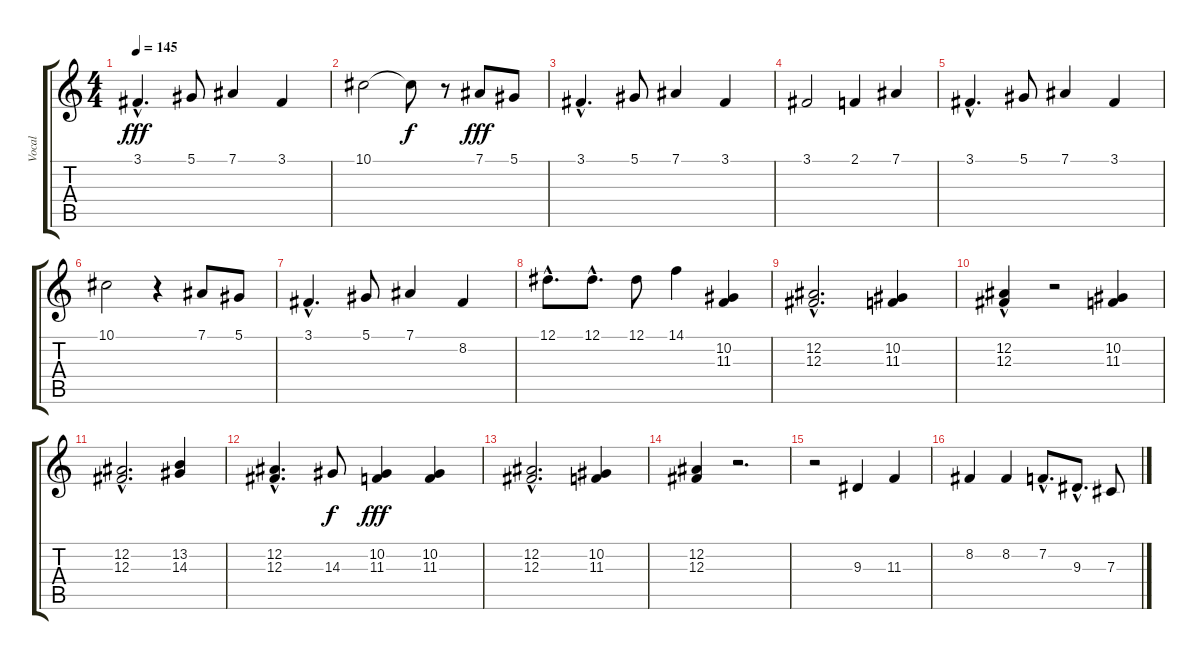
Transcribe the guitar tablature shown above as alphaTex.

\track ("Vocal" "Vocal") {instrument flute}
\staff {score tabs}
\tuning (Eb4 Bb3 Gb3 Db3 Ab2 Eb2) {hide}
\ts (4 4)
\tempo 145
\clef g2
\ks c
3.1{hac}.4{d dy fff} 5.1.8 7.1.4 3.1.4 |
10.1.2 10.1{t}.8{dy f} r.8 7.1.8{dy fff} 5.1.8 |
3.1{hac}.4{d} 5.1.8 7.1.4 3.1.4 |
3.1.2 2.1.4 7.1.4 |
3.1{hac}.4{d} 5.1.8 7.1.4 3.1.4 |
10.1.2 r.4 7.1.8 5.1.8 |
3.1{hac}.4{d} 5.1.8 7.1.4 8.2.4 |
12.1{hac}.8{d} 12.1{hac}.8{d} 12.1.8 14.1.4 (10.2 11.3).4 |
(12.2{hac} 12.3{hac}).2{d} (10.2 11.3).4 |
(12.2{hac} 12.3).4 r.2 (10.2 11.3).4 |
(12.2{hac} 12.3{hac}).2{d} (13.2 14.3).4 |
(12.2{hac} 12.3).4{d} 14.3.8{dy f} (10.2 11.3).4{dy fff} (10.2 11.3).4 |
(12.2{hac} 12.3{hac}).2{d} (10.2 11.3).4 |
(12.2 12.3).4 r.2{d} |
r.2 9.3.4 11.3.4 |
8.2.4 8.2.4 7.2{hac}.8{d} 9.3{hac}.8{d} 7.3.8
